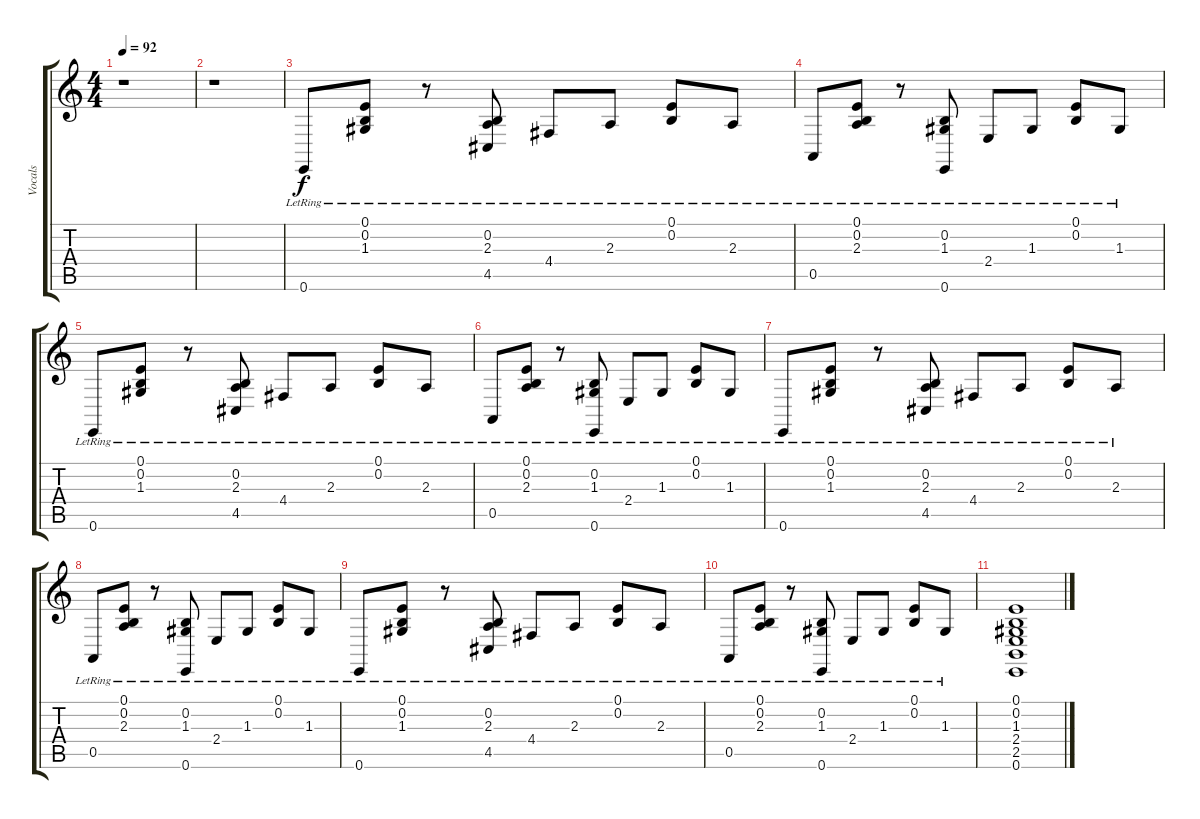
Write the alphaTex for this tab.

\track ("Vocals" "Vocals") {instrument choiraahs}
\staff {score tabs}
\tuning (E4 B3 G3 D3 A2 E2) {hide}
\ts (4 4)
\tempo 92
\clef g2
\ks c
r.1{dy f} |
r.1 |
0.6{lr}.8{volume 9 instrument acousticguitarnylon} (0.1{lr} 0.2{lr} 1.3{lr}).8 r.8 (0.2{lr} 2.3{lr} 4.5{lr}).8 4.4{lr}.8 2.3{lr}.8 (0.1{lr} 0.2{lr}).8 2.3{lr}.8 |
0.5{lr}.8 (0.1{lr} 0.2{lr} 2.3{lr}).8 r.8 (0.2{lr} 1.3{lr} 0.6{lr}).8 2.4{lr}.8 1.3{lr}.8 (0.1{lr} 0.2{lr}).8 1.3{lr}.8 |
0.6{lr}.8 (0.1{lr} 0.2{lr} 1.3{lr}).8 r.8 (0.2{lr} 2.3{lr} 4.5{lr}).8 4.4{lr}.8 2.3{lr}.8 (0.1{lr} 0.2{lr}).8 2.3{lr}.8 |
0.5{lr}.8 (0.1{lr} 0.2{lr} 2.3{lr}).8 r.8 (0.2{lr} 1.3{lr} 0.6{lr}).8 2.4{lr}.8 1.3{lr}.8 (0.1{lr} 0.2{lr}).8 1.3{lr}.8 |
0.6{lr}.8 (0.1{lr} 0.2{lr} 1.3{lr}).8 r.8 (0.2{lr} 2.3{lr} 4.5{lr}).8 4.4{lr}.8 2.3{lr}.8 (0.1{lr} 0.2{lr}).8 2.3{lr}.8 |
0.5{lr}.8 (0.1{lr} 0.2{lr} 2.3{lr}).8 r.8 (0.2{lr} 1.3{lr} 0.6{lr}).8 2.4{lr}.8 1.3{lr}.8 (0.1{lr} 0.2{lr}).8 1.3{lr}.8 |
0.6{lr}.8 (0.1{lr} 0.2{lr} 1.3{lr}).8 r.8 (0.2{lr} 2.3{lr} 4.5{lr}).8 4.4{lr}.8 2.3{lr}.8 (0.1{lr} 0.2{lr}).8 2.3{lr}.8 |
0.5{lr}.8 (0.1{lr} 0.2{lr} 2.3{lr}).8 r.8 (0.2{lr} 1.3{lr} 0.6{lr}).8 2.4{lr}.8 1.3{lr}.8 (0.1{lr} 0.2{lr}).8 1.3{lr}.8 |
(0.1 0.2 1.3 2.4 2.5 0.6).1
